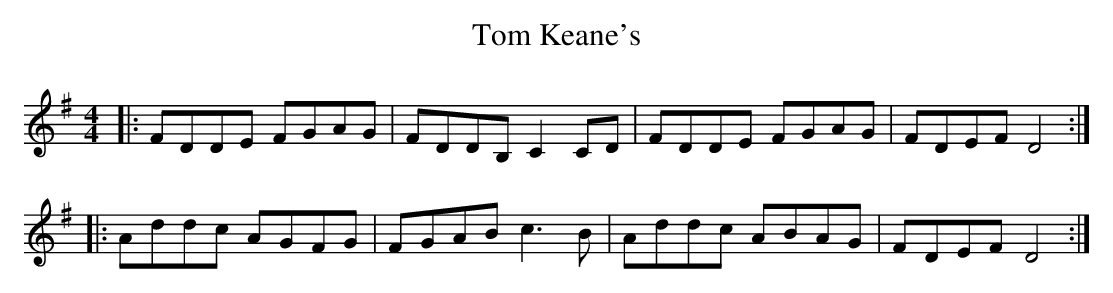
X:1
T: Tom Keane's
M: 4/4
L: 1/8
K: Gmaj
|:FDDE FGAG|FDDB, C2 CD|FDDE FGAG|FDEF D4:|
|:Addc AGFG|FGAB c3 B|Addc ABAG|FDEF D4:|
